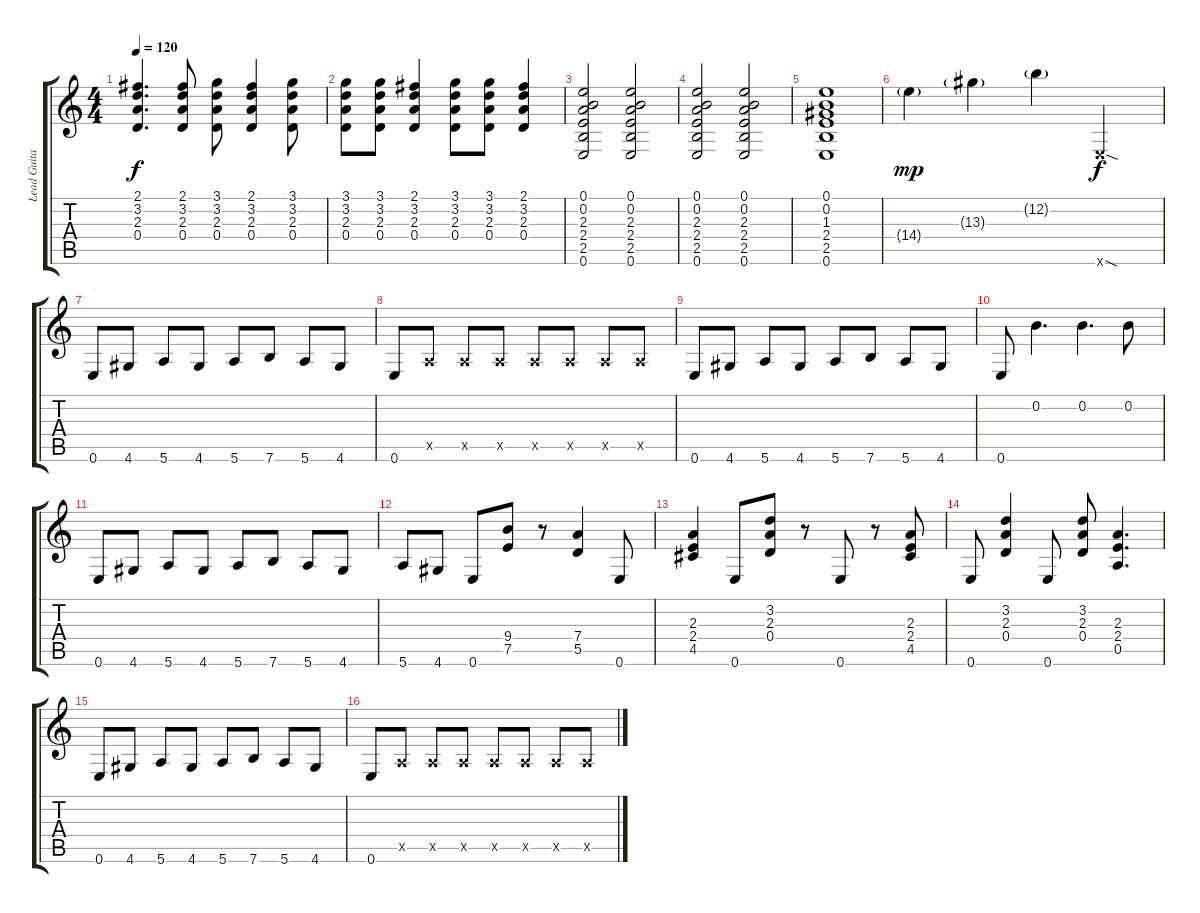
\track ("Lead Guitar" "Lead Guita") {instrument overdrivenguitar}
\staff {score tabs}
\tuning (E4 B3 G3 D3 A2 E2) {hide}
\ts (4 4)
\tempo 120
\clef g2
\ks c
(2.1 3.2 2.3 0.4).4{d dy f} (2.1 3.2 2.3 0.4).8 (3.1 3.2 2.3 0.4).8 (2.1 3.2 2.3 0.4).4 (3.1 3.2 2.3 0.4).8 |
(3.1 3.2 2.3 0.4).8 (3.1 3.2 2.3 0.4).8 (2.1 3.2 2.3 0.4).4 (3.1 3.2 2.3 0.4).8 (3.1 3.2 2.3 0.4).8 (2.1 3.2 2.3 0.4).4 |
(0.1 0.2 2.3 2.4 2.5 0.6).2 (0.1 0.2 2.3 2.4 2.5 0.6).2 |
(0.1 0.2 2.3 2.4 2.5 0.6).2 (0.1 0.2 2.3 2.4 2.5 0.6).2 |
(0.1 0.2 1.3 2.4 2.5 0.6).1 |
14.4{g}.4{dy mp} 13.3{g}.4 12.2{g}.4 0.6{sod x}.4{dy f} |
0.6.8 4.6.8 5.6.8 4.6.8 5.6.8 7.6.8 5.6.8 4.6.8 |
0.6.8 0.5{x}.8 0.5{x}.8 0.5{x}.8 0.5{x}.8 0.5{x}.8 0.5{x}.8 0.5{x}.8 |
0.6.8 4.6.8 5.6.8 4.6.8 5.6.8 7.6.8 5.6.8 4.6.8 |
0.6.8 0.2.4{d} 0.2.4{d} 0.2.8 |
0.6.8 4.6.8 5.6.8 4.6.8 5.6.8 7.6.8 5.6.8 4.6.8 |
5.6.8 4.6.8 0.6.8 (9.4 7.5).8 r.8 (7.4 5.5).4 0.6.8 |
(2.3 2.4 4.5).4 0.6.8 (3.2 2.3 0.4).8 r.8 0.6.8 r.8 (2.3 2.4 4.5).8 |
0.6.8 (3.2 2.3 0.4).4 0.6.8 (3.2 2.3 0.4).8 (2.3 2.4 0.5).4{d} |
0.6.8 4.6.8 5.6.8 4.6.8 5.6.8 7.6.8 5.6.8 4.6.8 |
0.6.8 0.5{x}.8 0.5{x}.8 0.5{x}.8 0.5{x}.8 0.5{x}.8 0.5{x}.8 0.5{x}.8
